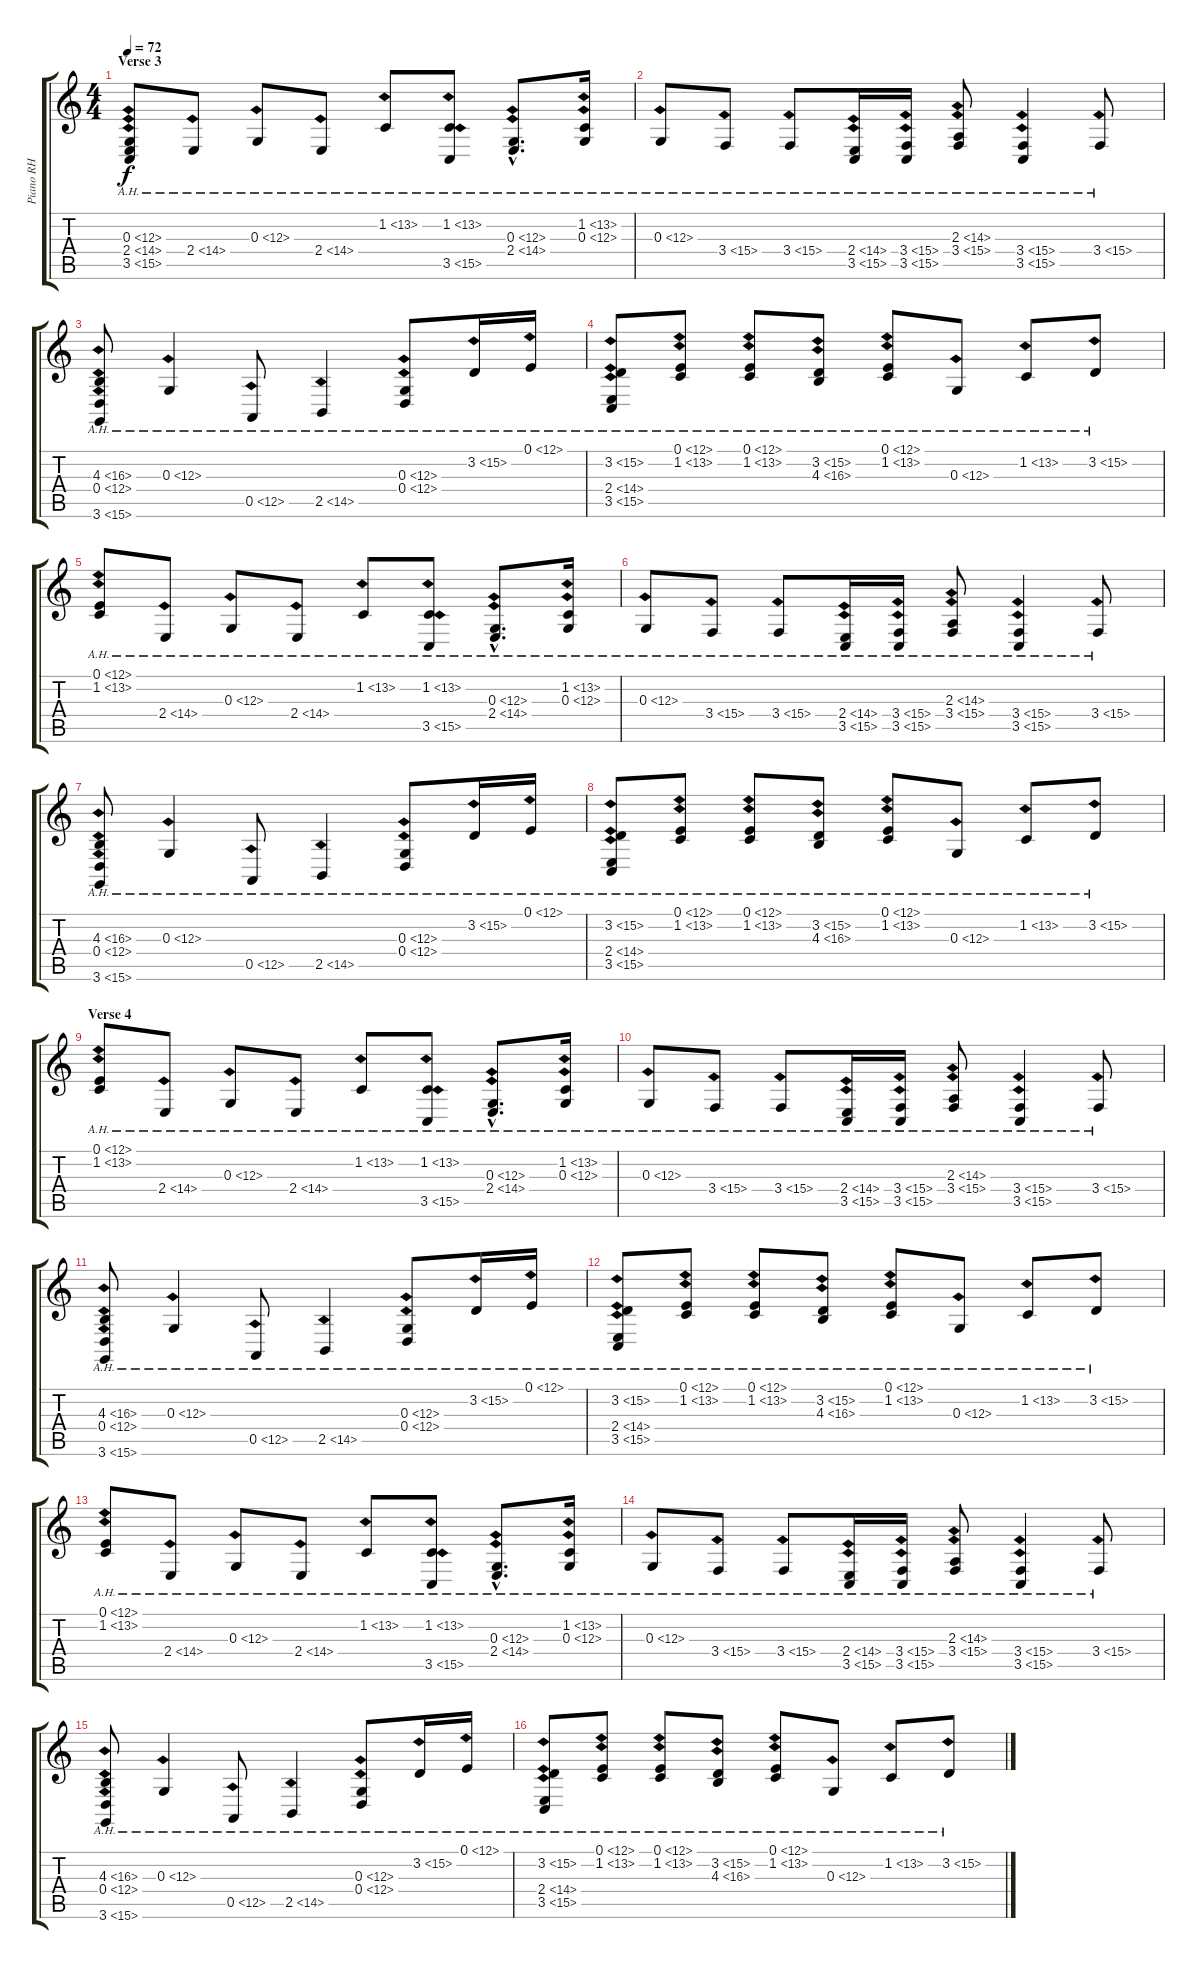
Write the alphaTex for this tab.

\track ("Piano RH" "Piano RH") {instrument acousticgrandpiano}
\staff {score tabs}
\tuning (E4 B3 G3 D3 A2 E2) {hide}
\ts (4 4)
\section ("" "Verse 3")
\tempo 72
\clef g2
\ks c
(0.3{ah 12} 2.4{ah 12} 3.5{ah 12}).8{dy f} 2.4{ah 12}.8 0.3{ah 12}.8 2.4{ah 12}.8 1.2{ah 12}.8 (1.2{ah 12} 3.5{ah 12}).8 (0.3{ah 12 hac} 2.4{ah 12 hac}).8{d} (1.2{ah 12} 0.3{ah 12}).16 |
0.3{ah 12}.8 3.4{ah 12}.8 3.4{ah 12}.8 (2.4{ah 12} 3.5{ah 12}).16 (3.4{ah 12} 3.5{ah 12}).16 (2.3{ah 12} 3.4{ah 12}).8 (3.4{ah 12} 3.5{ah 12}).4 3.4{ah 12}.8 |
(4.3{ah 12} 0.4{ah 12} 3.6{ah 12}).8 0.3{ah 12}.4 0.5{ah 12}.8 2.5{ah 12}.4 (0.3{ah 12} 0.4{ah 12}).8 3.2{ah 12}.16 0.1{ah 12}.16 |
(3.2{ah 12} 2.4{ah 12} 3.5{ah 12}).8 (0.1{ah 12} 1.2{ah 12}).8 (0.1{ah 12} 1.2{ah 12}).8 (3.2{ah 12} 4.3{ah 12}).8 (0.1{ah 12} 1.2{ah 12}).8 0.3{ah 12}.8 1.2{ah 12}.8 3.2{ah 12}.8 |
(0.1{ah 12} 1.2{ah 12}).8 2.4{ah 12}.8 0.3{ah 12}.8 2.4{ah 12}.8 1.2{ah 12}.8 (1.2{ah 12} 3.5{ah 12}).8 (0.3{ah 12 hac} 2.4{ah 12 hac}).8{d} (1.2{ah 12} 0.3{ah 12}).16 |
0.3{ah 12}.8 3.4{ah 12}.8 3.4{ah 12}.8 (2.4{ah 12} 3.5{ah 12}).16 (3.4{ah 12} 3.5{ah 12}).16 (2.3{ah 12} 3.4{ah 12}).8 (3.4{ah 12} 3.5{ah 12}).4 3.4{ah 12}.8 |
(4.3{ah 12} 0.4{ah 12} 3.6{ah 12}).8 0.3{ah 12}.4 0.5{ah 12}.8 2.5{ah 12}.4 (0.3{ah 12} 0.4{ah 12}).8 3.2{ah 12}.16 0.1{ah 12}.16 |
(3.2{ah 12} 2.4{ah 12} 3.5{ah 12}).8 (0.1{ah 12} 1.2{ah 12}).8 (0.1{ah 12} 1.2{ah 12}).8 (3.2{ah 12} 4.3{ah 12}).8 (0.1{ah 12} 1.2{ah 12}).8 0.3{ah 12}.8 1.2{ah 12}.8 3.2{ah 12}.8 |
\section ("" "Verse 4")
(0.1{ah 12} 1.2{ah 12}).8 2.4{ah 12}.8 0.3{ah 12}.8 2.4{ah 12}.8 1.2{ah 12}.8 (1.2{ah 12} 3.5{ah 12}).8 (0.3{ah 12 hac} 2.4{ah 12 hac}).8{d} (1.2{ah 12} 0.3{ah 12}).16 |
0.3{ah 12}.8 3.4{ah 12}.8 3.4{ah 12}.8 (2.4{ah 12} 3.5{ah 12}).16 (3.4{ah 12} 3.5{ah 12}).16 (2.3{ah 12} 3.4{ah 12}).8 (3.4{ah 12} 3.5{ah 12}).4 3.4{ah 12}.8 |
(4.3{ah 12} 0.4{ah 12} 3.6{ah 12}).8 0.3{ah 12}.4 0.5{ah 12}.8 2.5{ah 12}.4 (0.3{ah 12} 0.4{ah 12}).8 3.2{ah 12}.16 0.1{ah 12}.16 |
(3.2{ah 12} 2.4{ah 12} 3.5{ah 12}).8 (0.1{ah 12} 1.2{ah 12}).8 (0.1{ah 12} 1.2{ah 12}).8 (3.2{ah 12} 4.3{ah 12}).8 (0.1{ah 12} 1.2{ah 12}).8 0.3{ah 12}.8 1.2{ah 12}.8 3.2{ah 12}.8 |
(0.1{ah 12} 1.2{ah 12}).8 2.4{ah 12}.8 0.3{ah 12}.8 2.4{ah 12}.8 1.2{ah 12}.8 (1.2{ah 12} 3.5{ah 12}).8 (0.3{ah 12 hac} 2.4{ah 12 hac}).8{d} (1.2{ah 12} 0.3{ah 12}).16 |
0.3{ah 12}.8 3.4{ah 12}.8 3.4{ah 12}.8 (2.4{ah 12} 3.5{ah 12}).16 (3.4{ah 12} 3.5{ah 12}).16 (2.3{ah 12} 3.4{ah 12}).8 (3.4{ah 12} 3.5{ah 12}).4 3.4{ah 12}.8 |
(4.3{ah 12} 0.4{ah 12} 3.6{ah 12}).8 0.3{ah 12}.4 0.5{ah 12}.8 2.5{ah 12}.4 (0.3{ah 12} 0.4{ah 12}).8 3.2{ah 12}.16 0.1{ah 12}.16 |
(3.2{ah 12} 2.4{ah 12} 3.5{ah 12}).8 (0.1{ah 12} 1.2{ah 12}).8 (0.1{ah 12} 1.2{ah 12}).8 (3.2{ah 12} 4.3{ah 12}).8 (0.1{ah 12} 1.2{ah 12}).8 0.3{ah 12}.8 1.2{ah 12}.8 3.2{ah 12}.8
